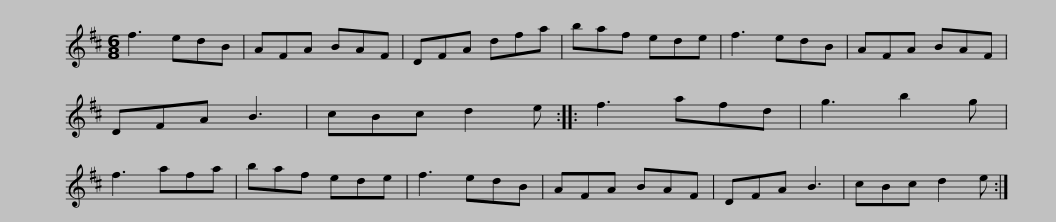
X:1
L:1/8
M:6/8
I:linebreak $
K:D
V:1 treble
V:1
 f3 edB | AFA BAF | DFA dfa | baf ede | f3 edB | %5
 AFA BAF | DFA B3 | cBc d2 e ::$ f3 afd | g3 b2 g | %10
 f3 afa | baf ede | f3 edB | AFA BAF | DFA B3 | %15
 cBc d2 e :| %16
